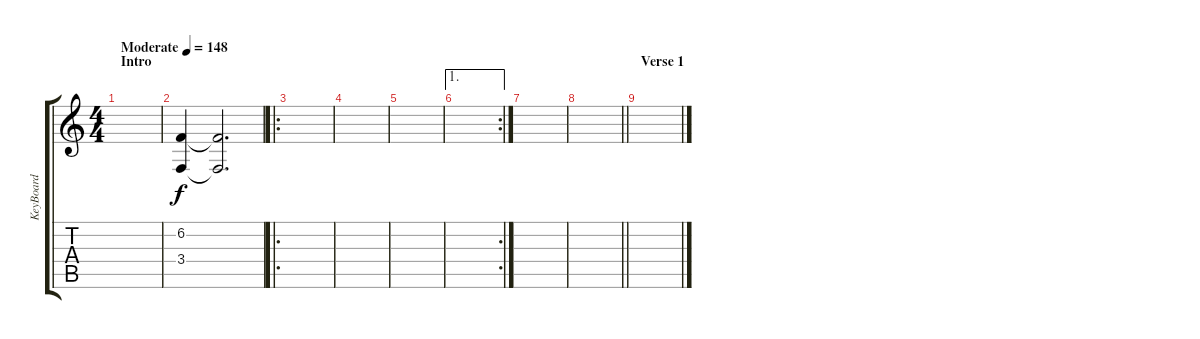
\track ("KeyBoard " "KeyBoard ") {instrument lead2sawtooth}
\staff {score tabs}
\tuning (E4 B3 G3 D3 A2 E2) {hide}
\ts (4 4)
\section ("" "Intro")
\tempo (148 "Moderate")
\clef g2
\ks c
|
(6.2 3.4).4{volume 14} (6.2{t} 3.4{t}).2{d} |
\ro
|
|
|
\ae 1
\rc 2
|
|
\barLineRight lightlight
|
\section ("" "Verse 1")
